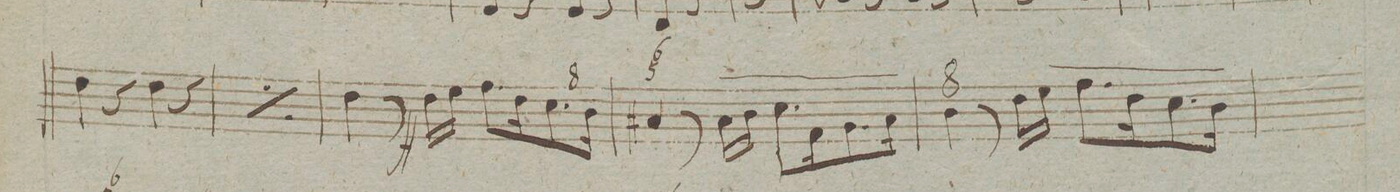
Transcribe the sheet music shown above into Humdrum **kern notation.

**kern	**fba	**dynam
*I"Organo	*	*
*clefF4	*	*
*k[]	*	*
*met(c|)	*	*
*M2/2	*	*
4F\	.	.
4r	.	.
4F\	.	.
4r	.	.
=47	=47	=47
*rep	*	*
4F\	.	.
4r	.	.
4F\	.	.
4r	.	.
*Xrep	*	*
=48	=48	=48
4F\	.	.
8r	.	.
.	.	ff
16F\LL	.	.
16G\JJ	.	.
8.A\L	.	.
16F\K	.	.
8.E\	.	.
.	8	.
16D\Jk	.	.
=49	=49	=49
4C#X/	6 5_	.
8r	.	.
16C#\LL	.	.
16D\JJ	.	.
8.E\L	.	.
16AA\K	.	.
8.BB\	.	.
16C#\Jk	.	.
=50	=50	=50
4D\	8_	.
8r	.	.
16F\LL	.	.
16G\JJ	.	.
8.A\L	.	.
16F\K	.	.
8.E\	.	.
16D\Jk	.	.
=51	=51	=51
*-	*-	*-
